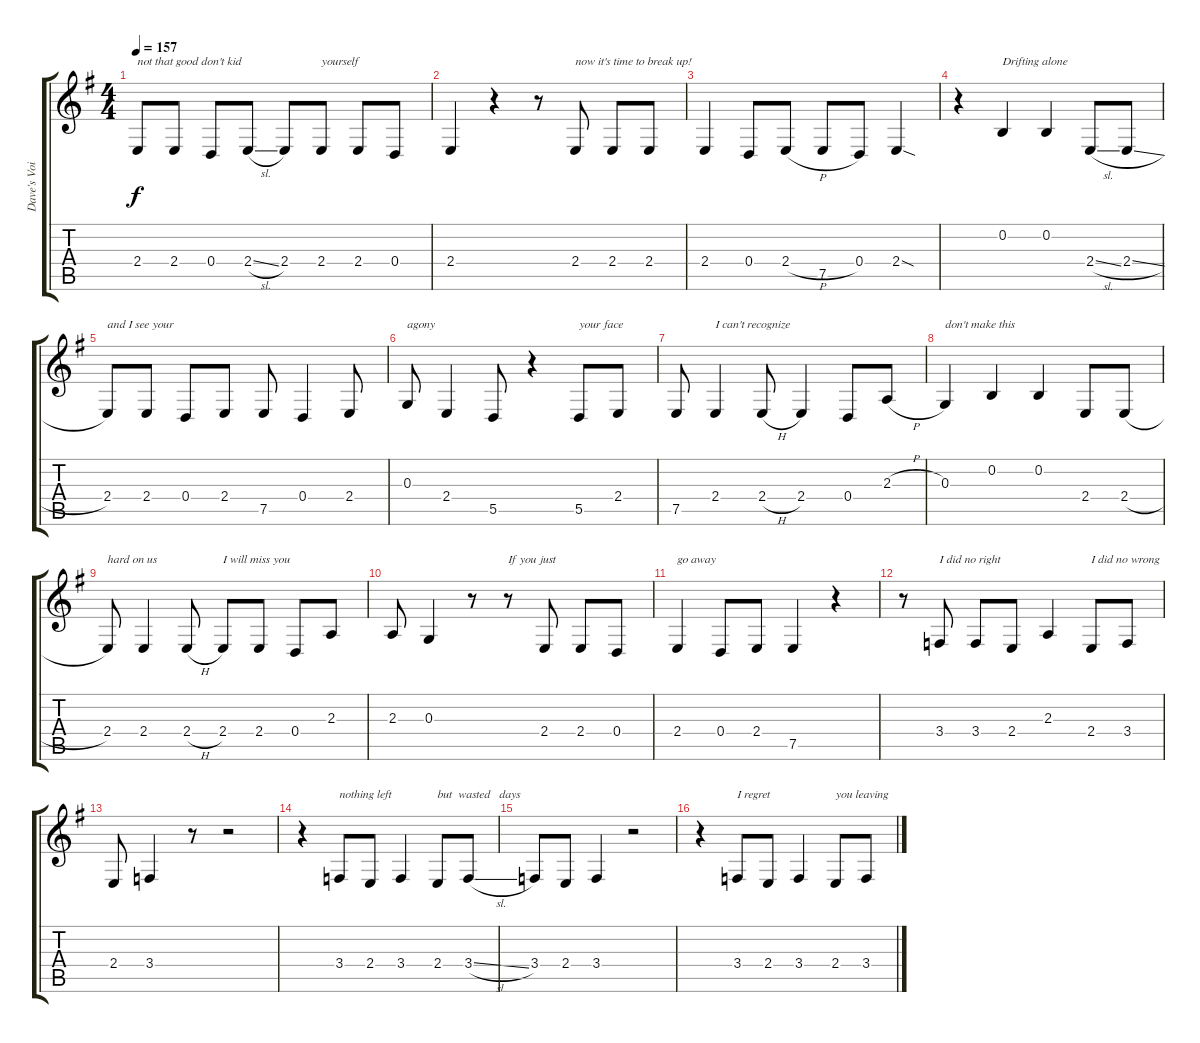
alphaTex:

\track ("Dave's Voice + Harmony" "Dave's Voi") {instrument tenorsax}
\staff {score tabs}
\tuning (E4 B3 G3 D3 A2 E2) {hide}
\ts (4 4)
\tempo 157
\clef g2
\ks g
2.4.8{txt "not that good don't kid" dy f} 2.4.8 0.4.8 2.4{sl}.8 2.4.8 2.4.8{txt "yourself"} 2.4.8 0.4.8 |
2.4.4 r.4 r.8 2.4.8{txt "now it's time to break up!"} 2.4.8 2.4.8 |
2.4.4 0.4.8 2.4{h}.8 7.5.8 0.4.8 2.4{sod}.4 |
r.4 0.2.4{txt "Drifting alone"} 0.2.4 2.4{sl}.8 2.4{sl}.8 |
2.4.8{txt "and I see your"} 2.4.8 0.4.8 2.4.8 7.5.8 0.4.4 2.4.8 |
0.3.8{txt "agony"} 2.4.4 5.5.8 r.4 5.5.8{txt "your face"} 2.4.8 |
7.5.8 2.4.4{txt "I can't recognize"} 2.4{h}.8 2.4.4 0.4.8 2.3{h}.8 |
0.3.4{txt "don't make this"} 0.2.4 0.2.4 2.4.8 2.4{h}.8 |
2.4.8{txt "hard on us"} 2.4.4 2.4{h}.8 2.4.8{txt "I will miss you"} 2.4.8 0.4.8 2.3.8 |
2.3.8 0.3.4 r.8 r.8{txt "If you just"} 2.4.8 2.4.8 0.4.8 |
2.4.4{txt "go away"} 0.4.8 2.4.8 7.5.4 r.4 |
r.8 3.4.8{txt "I did no right"} 3.4.8 2.4.8 2.3.4 2.4.8{txt "I did no wrong "} 3.4.8 |
2.4.8 3.4.4 r.8 r.2 |
r.4 3.4.8{txt "nothing left"} 2.4.8 3.4.4 2.4.8{txt "but  wasted   days"} 3.4{sl}.8 |
3.4.8 2.4.8 3.4.4 r.2 |
r.4 3.4.8{txt "I regret"} 2.4.8 3.4.4 2.4.8{txt "you leaving"} 3.4.8
